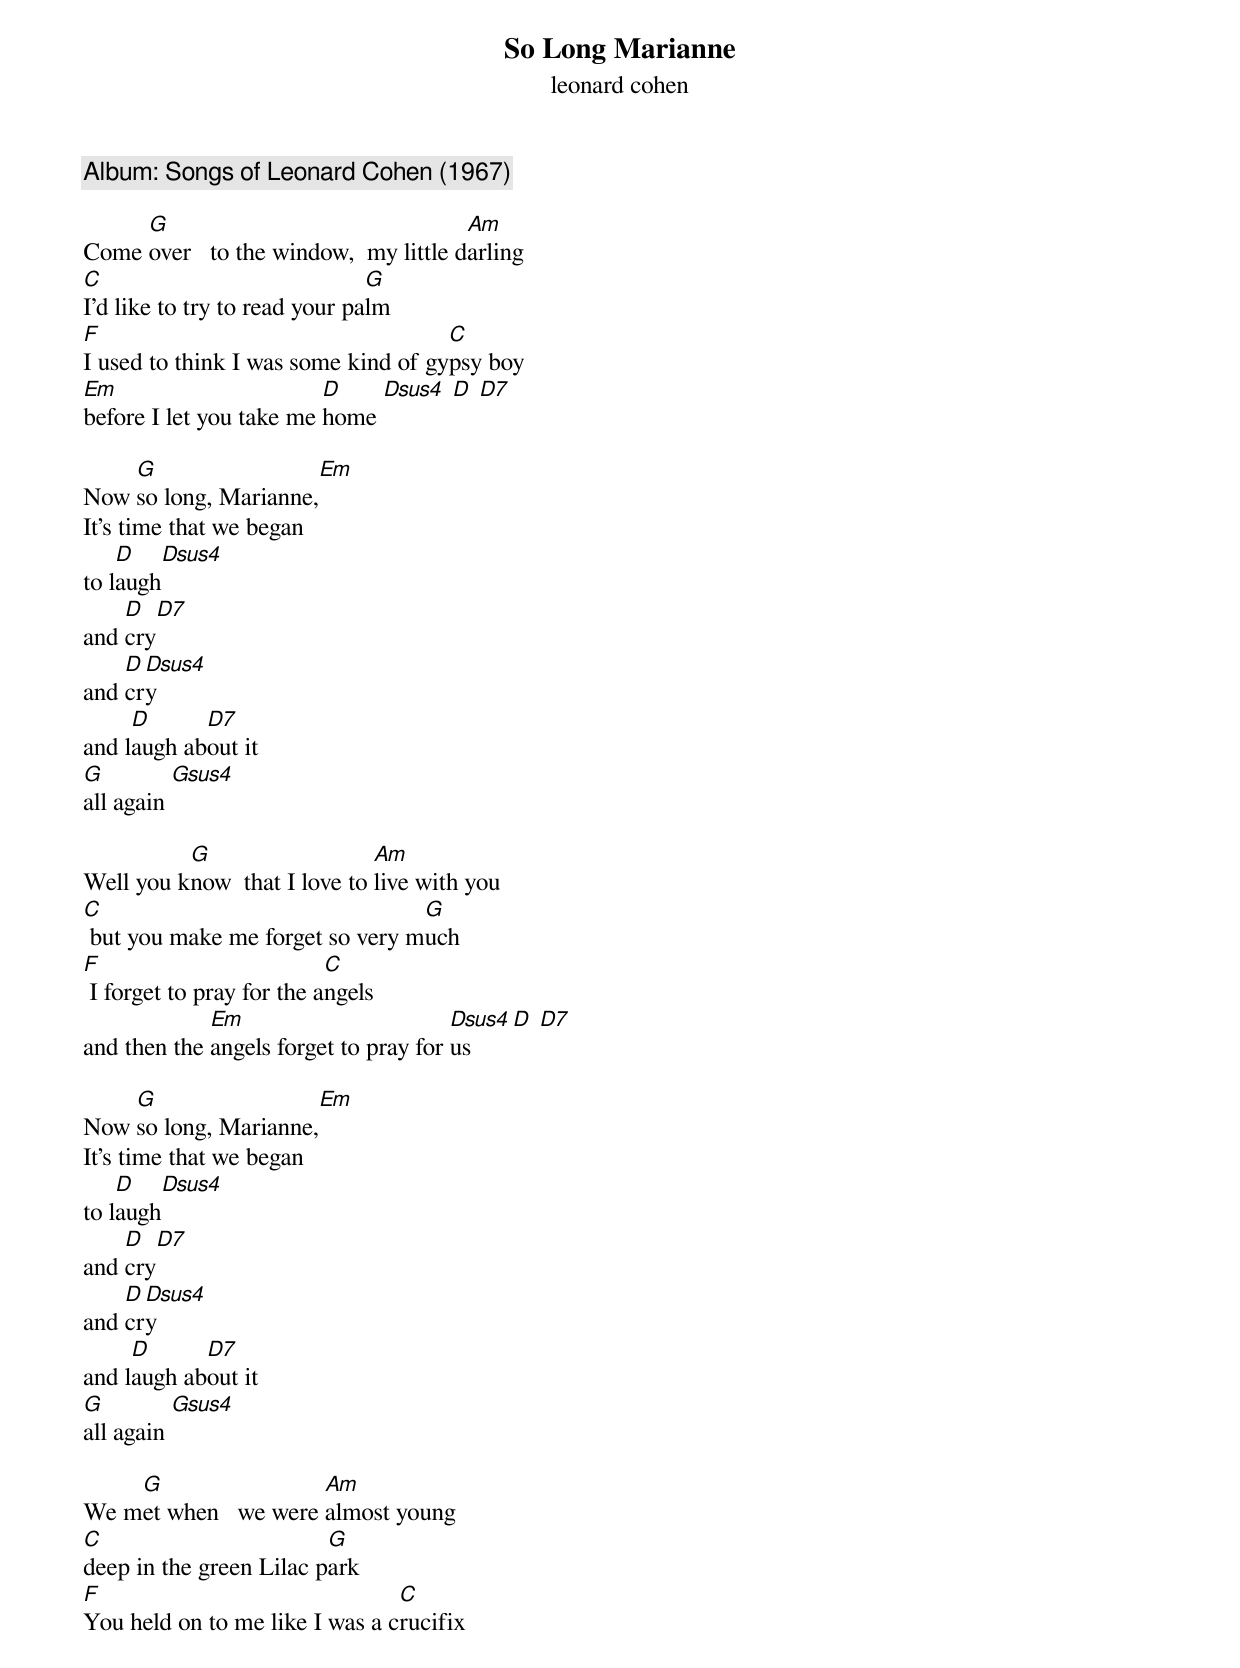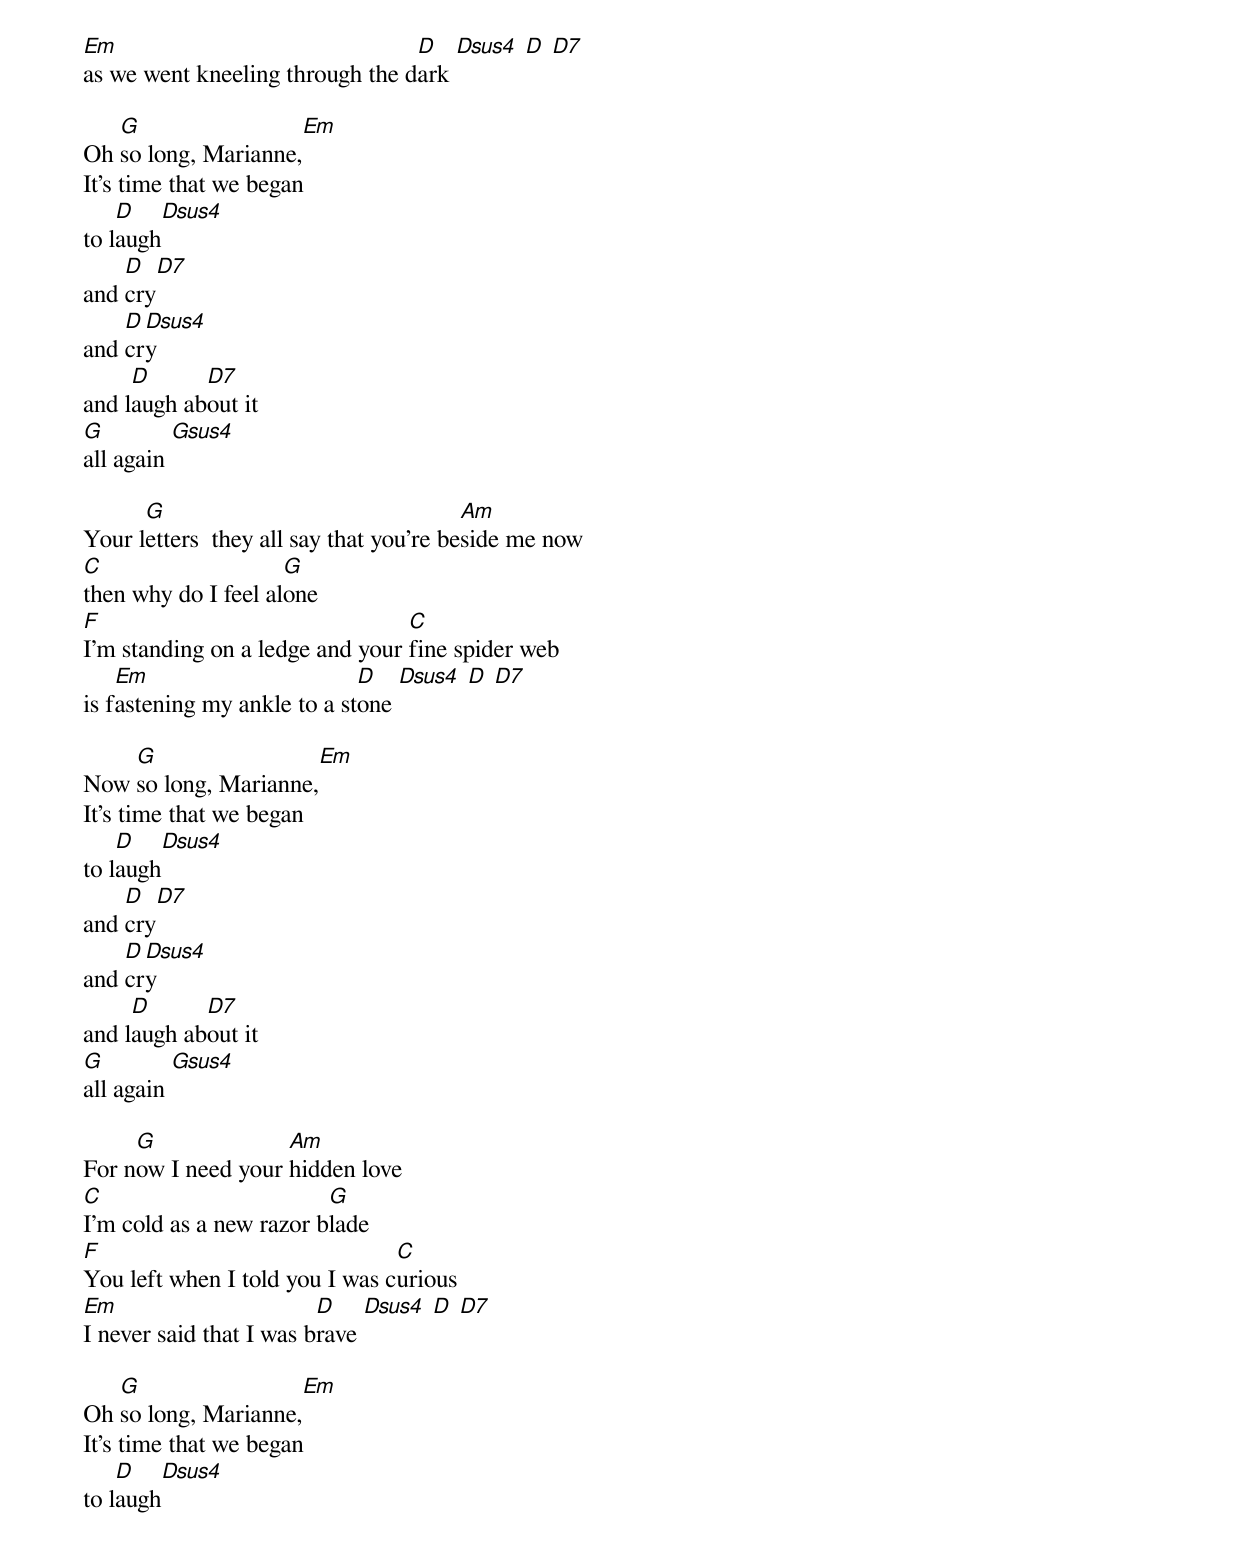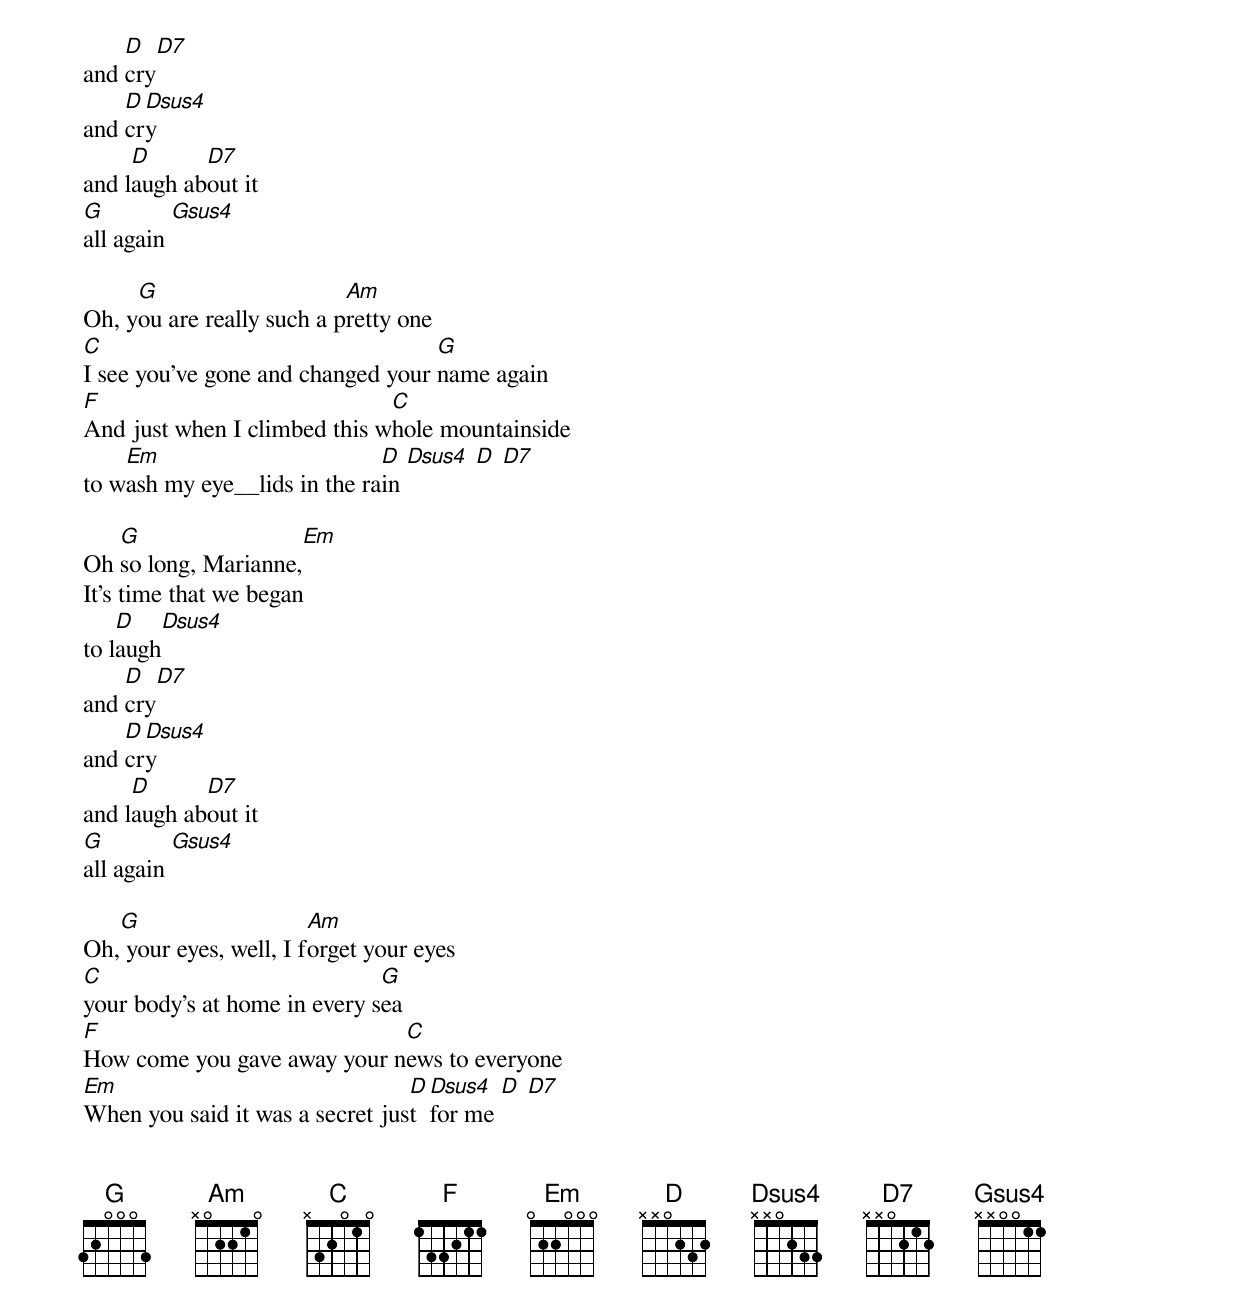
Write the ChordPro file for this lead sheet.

{title: So Long Marianne}
{subtitle: leonard cohen}
{c:Album: Songs of Leonard Cohen (1967)}

Come [G]over   to the window,  my little d[Am]arling
[C]I'd like to try to read your pa[G]lm
[F]I used to think I was some kind of gy[C]psy boy
[Em]before I let you take me [D]home [Dsus4] [D] [D7]

Now [G]so long, Marianne,[Em]
It's time that we began
to l[D]augh[Dsus4]
and [D]cry[D7]
and [D]cr[Dsus4]y
and l[D]augh ab[D7]out it
[G]all again [Gsus4]

Well you k[G]now  that I love to [Am]live with you
[C] but you make me forget so very m[G]uch
[F] I forget to pray for the a[C]ngels
and then the [Em]angels forget to pray for [Dsus4]us [D] [D7]

Now [G]so long, Marianne,[Em]
It's time that we began
to l[D]augh[Dsus4]
and [D]cry[D7]
and [D]cr[Dsus4]y
and l[D]augh ab[D7]out it
[G]all again [Gsus4]

We m[G]et when   we were [Am]almost young
[C]deep in the green Lilac p[G]ark
[F]You held on to me like I was a c[C]rucifix
[Em]as we went kneeling through the d[D]ark [Dsus4] [D] [D7]

Oh [G]so long, Marianne,[Em]
It's time that we began
to l[D]augh[Dsus4]
and [D]cry[D7]
and [D]cr[Dsus4]y
and l[D]augh ab[D7]out it
[G]all again [Gsus4]

Your l[G]etters  they all say that you're be[Am]side me now
[C]then why do I feel al[G]one
[F]I'm standing on a ledge and your [C]fine spider web
is f[Em]astening my ankle to a st[D]one [Dsus4] [D] [D7]

Now [G]so long, Marianne,[Em]
It's time that we began
to l[D]augh[Dsus4]
and [D]cry[D7]
and [D]cr[Dsus4]y
and l[D]augh ab[D7]out it
[G]all again [Gsus4]

For n[G]ow I need your [Am]hidden love
[C]I'm cold as a new razor b[G]lade
[F]You left when I told you I was c[C]urious
[Em]I never said that I was b[D]rave [Dsus4] [D] [D7]

Oh [G]so long, Marianne,[Em]
It's time that we began
to l[D]augh[Dsus4]
and [D]cry[D7]
and [D]cr[Dsus4]y
and l[D]augh ab[D7]out it
[G]all again [Gsus4]

Oh, y[G]ou are really such a p[Am]retty one
[C]I see you've gone and changed your [G]name again
[F]And just when I climbed this w[C]hole mountainside
to w[Em]ash my eye__lids in the ra[D]in [Dsus4] [D] [D7]

Oh [G]so long, Marianne,[Em]
It's time that we began
to l[D]augh[Dsus4]
and [D]cry[D7]
and [D]cr[Dsus4]y
and l[D]augh ab[D7]out it
[G]all again [Gsus4]

Oh,[G] your eyes, well, I f[Am]orget your eyes
[C]your body's at home in every s[G]ea
[F]How come you gave away your n[C]ews to everyone
[Em]When you said it was a secret jus[D]t [Dsus4]for me [D] [D7]

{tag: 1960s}
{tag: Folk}

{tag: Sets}
